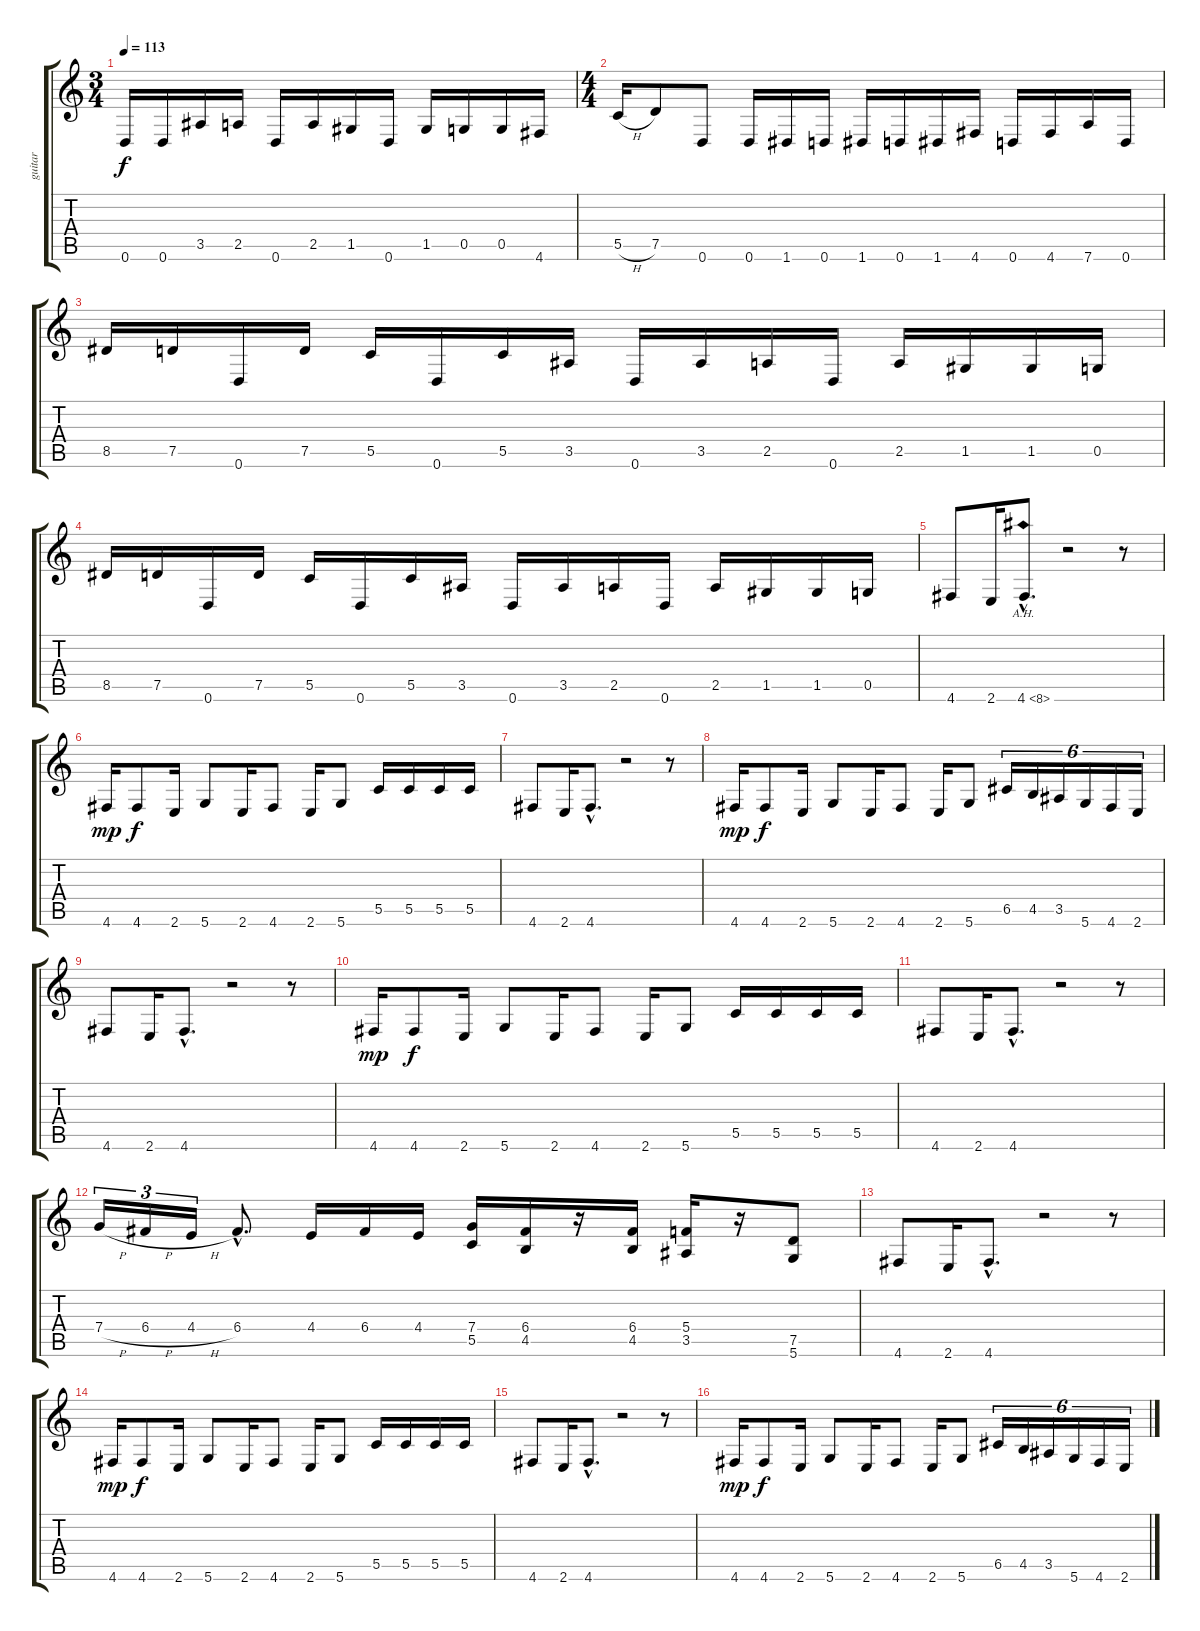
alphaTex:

\track ("guitar" "guitar") {instrument overdrivenguitar}
\staff {score tabs}
\tuning (D4 A3 F3 C3 G2 D2) {hide}
\ts (3 4)
\tempo 113
\clef g2
\ks c
0.6{t}.16{dy f} 0.6.16 3.5.16 2.5.16 0.6.16 2.5.16 1.5.16 0.6.16 1.5.16 0.5.16 0.5.16 4.6.16 |
\ts (4 4)
5.5{h}.16 7.5.8 0.6.8 0.6.16 1.6.16 0.6.16 1.6.16 0.6.16 1.6.16 4.6.16 0.6.16 4.6.16 7.6.16 0.6.16 |
8.5.16 7.5.16 0.6.16 7.5.16 5.5.16 0.6.16 5.5.16 3.5.16 0.6.16 3.5.16 2.5.16 0.6.16 2.5.16 1.5.16 1.5.16 0.5.16 |
8.5.16 7.5.16 0.6.16 7.5.16 5.5.16 0.6.16 5.5.16 3.5.16 0.6.16 3.5.16 2.5.16 0.6.16 2.5.16 1.5.16 1.5.16 0.5.16 |
4.6.8 2.6.16 4.6{ah 4 hac}.8{d} r.2 r.8 |
4.6.16{dy mp} 4.6.8{dy f} 2.6.16 5.6.8 2.6.16 4.6.8 2.6.16 5.6.8 5.5.16 5.5.16 5.5.16 5.5.16 |
4.6.8 2.6.16 4.6{hac}.8{d} r.2 r.8 |
4.6.16{dy mp} 4.6.8{dy f} 2.6.16 5.6.8 2.6.16 4.6.8 2.6.16 5.6.8 6.5.16{tu (6 4)} 4.5.16{tu (6 4)} 3.5.16{tu (6 4)} 5.6.16{tu (6 4)} 4.6.16{tu (6 4)} 2.6.16{tu (6 4)} |
4.6.8 2.6.16 4.6{hac}.8{d} r.2 r.8 |
4.6.16{dy mp} 4.6.8{dy f} 2.6.16 5.6.8 2.6.16 4.6.8 2.6.16 5.6.8 5.5.16 5.5.16 5.5.16 5.5.16 |
4.6.8 2.6.16 4.6{hac}.8{d} r.2 r.8 |
7.4{h}.16{tu (3 2)} 6.4{h}.16{tu (3 2)} 4.4{h}.16{tu (3 2)} 6.4{hac}.8{d} 4.4.16 6.4.16 4.4.16 (7.4 5.5).16 (6.4 4.5).16 r.16 (6.4 4.5).16 (5.4 3.5).16 r.16 (7.5 5.6).8 |
4.6.8 2.6.16 4.6{hac}.8{d} r.2 r.8 |
4.6.16{dy mp} 4.6.8{dy f} 2.6.16 5.6.8 2.6.16 4.6.8 2.6.16 5.6.8 5.5.16 5.5.16 5.5.16 5.5.16 |
4.6.8 2.6.16 4.6{hac}.8{d} r.2 r.8 |
4.6.16{dy mp} 4.6.8{dy f} 2.6.16 5.6.8 2.6.16 4.6.8 2.6.16 5.6.8 6.5.16{tu (6 4)} 4.5.16{tu (6 4)} 3.5.16{tu (6 4)} 5.6.16{tu (6 4)} 4.6.16{tu (6 4)} 2.6.16{tu (6 4)}
